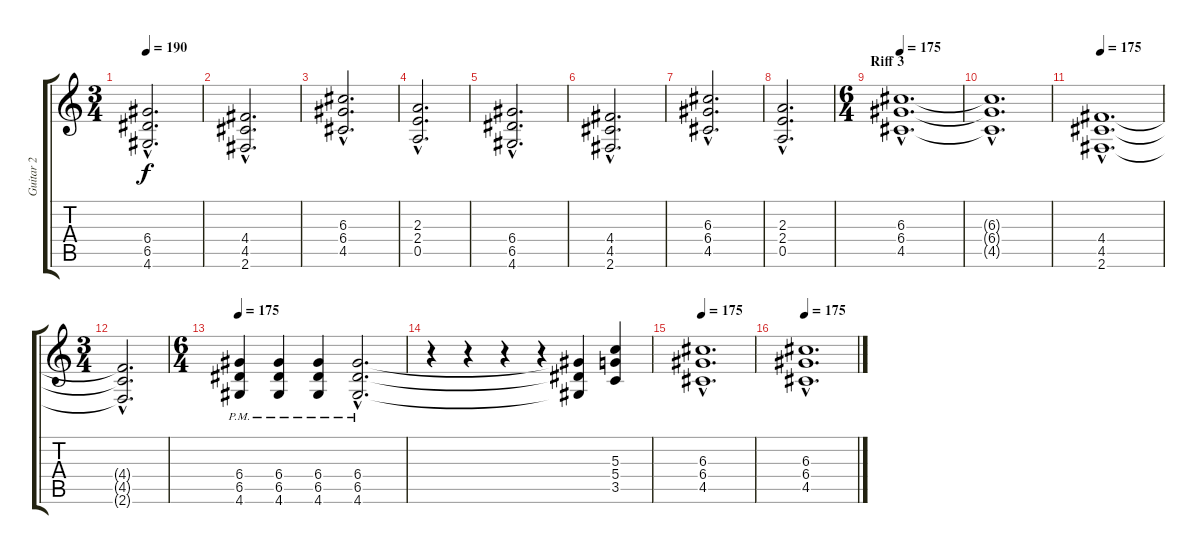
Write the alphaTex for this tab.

\track ("Guitar 2" "Guitar 2") {instrument overdrivenguitar}
\staff {score tabs}
\tuning (E4 B3 G3 D3 A2 E2) {hide}
\ts (3 4)
\tempo 190
\clef g2
\ks c
(6.4{hac} 6.5{hac} 4.6{hac}).2{d dy f} |
(4.4{hac} 4.5{hac} 2.6{hac}).2{d} |
(6.3{hac} 6.4{hac} 4.5{hac}).2{d} |
(2.3{hac} 2.4{hac} 0.5{hac}).2{d} |
(6.4{hac} 6.5{hac} 4.6{hac}).2{d} |
(4.4{hac} 4.5{hac} 2.6{hac}).2{d} |
(6.3{hac} 6.4{hac} 4.5{hac}).2{d} |
(2.3{hac} 2.4{hac} 0.5{hac}).2{d} |
\ts (6 4)
\section ("" "Riff 3")
\tempo 175
(6.3{hac} 6.4{hac} 4.5{hac}).1{d} |
(6.3{hac t} 6.4{hac t} 4.5{hac t}).1{d} |
\tempo 175
(4.4{hac} 4.5{hac} 2.6{hac}).1{d} |
\ts (3 4)
(4.4{hac t} 4.5{hac t} 2.6{hac t}).2{d} |
\ts (6 4)
\tempo 175
(6.4{pm} 6.5{pm} 4.6).4 (6.4{pm} 6.5{pm} 4.6).4 (6.4{pm} 6.5{pm} 4.6).4 (6.4{hac pm} 6.5{hac} 4.6{hac}).2{d} |
r.4 r.4 r.4 r.4 (6.4{t} 6.5{t} 4.6{t}).4 (5.3 5.4 3.5).4 |
\tempo 175
(6.3{hac} 6.4{hac} 4.5{hac}).1{d} |
\tempo 175
(6.3{hac} 6.4{hac} 4.5{hac}).1{d}
